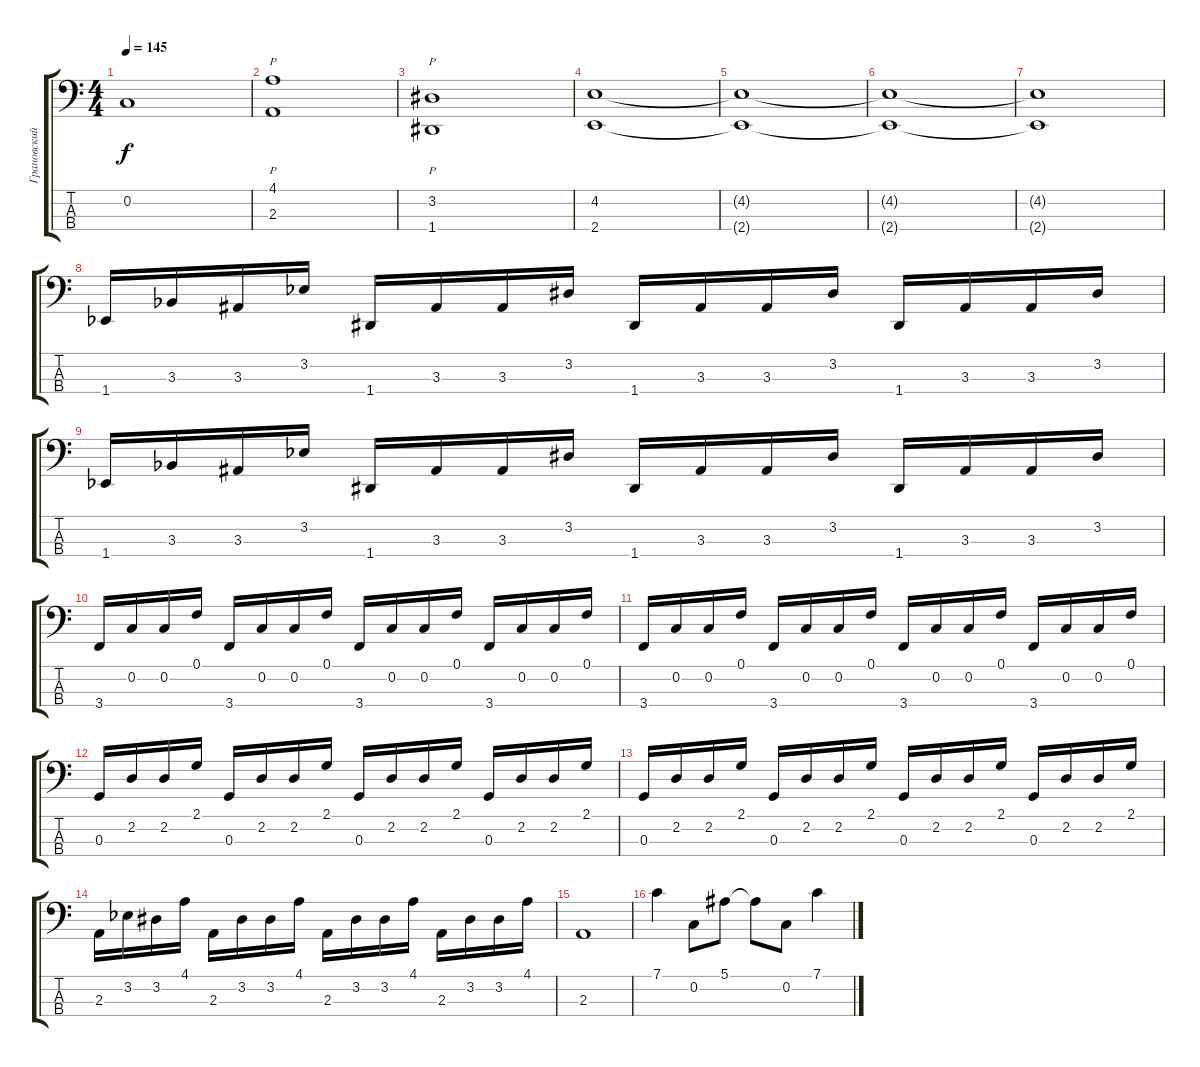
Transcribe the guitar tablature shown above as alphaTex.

\track ("Грановский" "Грановский") {instrument electricbassfinger}
\staff {score tabs}
\tuning (F2 C2 G1 D1) {hide}
\ts (4 4)
\tempo 145
\clef f4
\ks c
0.2{t}.1{dy f} |
(4.1 2.3).1{p instrument slapbass1} |
(3.2 1.4).1{p} |
(4.2 2.4).1{instrument electricbassfinger} |
(4.2{t} 2.4{t}).1 |
(4.2{t} 2.4{t}).1 |
(4.2{t} 2.4{t}).1 |
1.4{acc b}.16 3.3{acc b}.16 3.3.16 3.2{acc b}.16 1.4.16 3.3.16 3.3.16 3.2.16 1.4.16 3.3.16 3.3.16 3.2.16 1.4.16 3.3.16 3.3.16 3.2.16 |
1.4{acc b}.16 3.3{acc b}.16 3.3.16 3.2{acc b}.16 1.4.16 3.3.16 3.3.16 3.2.16 1.4.16 3.3.16 3.3.16 3.2.16 1.4.16 3.3.16 3.3.16 3.2.16 |
3.4.16 0.2.16 0.2.16 0.1.16 3.4.16 0.2.16 0.2.16 0.1.16 3.4.16 0.2.16 0.2.16 0.1.16 3.4.16 0.2.16 0.2.16 0.1.16 |
3.4.16 0.2.16 0.2.16 0.1.16 3.4.16 0.2.16 0.2.16 0.1.16 3.4.16 0.2.16 0.2.16 0.1.16 3.4.16 0.2.16 0.2.16 0.1.16 |
0.3.16 2.2.16 2.2.16 2.1.16 0.3.16 2.2.16 2.2.16 2.1.16 0.3.16 2.2.16 2.2.16 2.1.16 0.3.16 2.2.16 2.2.16 2.1.16 |
0.3.16 2.2.16 2.2.16 2.1.16 0.3.16 2.2.16 2.2.16 2.1.16 0.3.16 2.2.16 2.2.16 2.1.16 0.3.16 2.2.16 2.2.16 2.1.16 |
2.3.16 3.2{acc b}.16 3.2.16 4.1.16 2.3.16 3.2.16 3.2.16 4.1.16 2.3.16 3.2.16 3.2.16 4.1.16 2.3.16 3.2.16 3.2.16 4.1.16 |
2.3.1 |
7.1.4 0.2.8 5.1.8 5.1{t}.8 0.2.8 7.1.4
